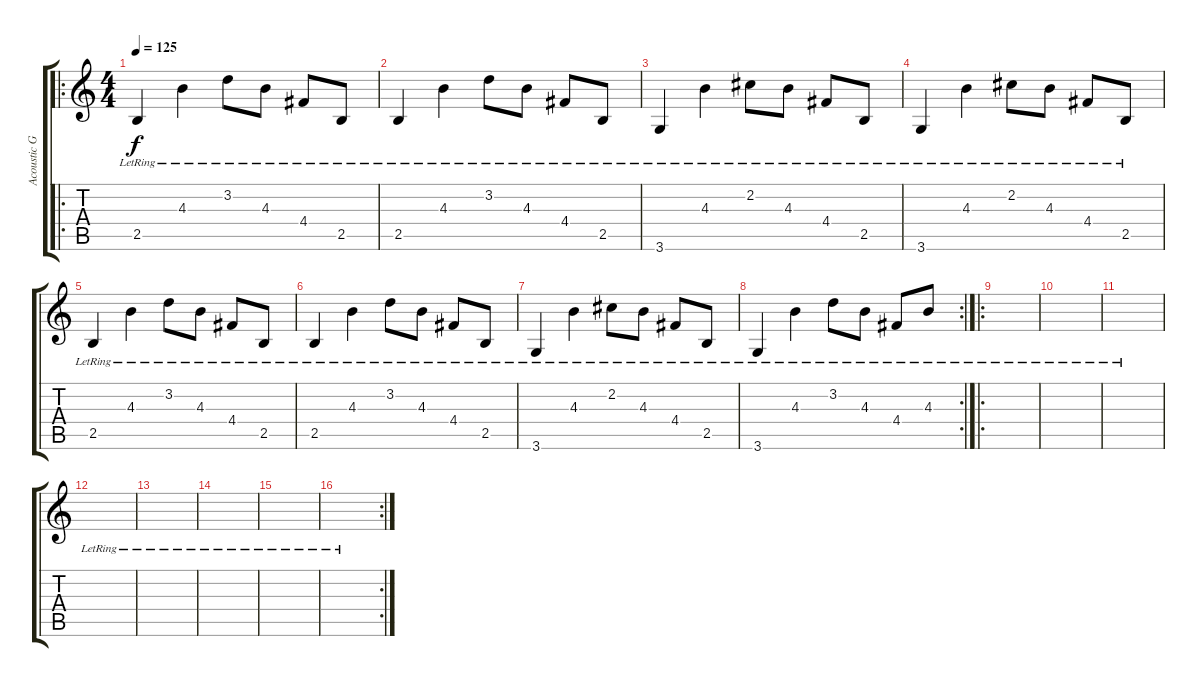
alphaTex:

\track ("Acoustic Guitar" "Acoustic G") {instrument acousticguitarsteel}
\staff {score tabs}
\tuning (E4 B3 G3 D3 A2 E2) {hide}
\ro
\ts (4 4)
\tempo 125
\clef g2
\ks c
2.5{lr}.4{dy f} 4.3{lr}.4 3.2{lr}.8 4.3{lr}.8 4.4{lr}.8 2.5{lr}.8 |
2.5{lr}.4 4.3{lr}.4 3.2{lr}.8 4.3{lr}.8 4.4{lr}.8 2.5{lr}.8 |
3.6{lr}.4 4.3{lr}.4 2.2{lr}.8 4.3{lr}.8 4.4{lr}.8 2.5{lr}.8 |
3.6{lr}.4 4.3{lr}.4 2.2{lr}.8 4.3{lr}.8 4.4{lr}.8 2.5{lr}.8 |
2.5{lr}.4 4.3{lr}.4 3.2{lr}.8 4.3{lr}.8 4.4{lr}.8 2.5{lr}.8 |
2.5{lr}.4 4.3{lr}.4 3.2{lr}.8 4.3{lr}.8 4.4{lr}.8 2.5{lr}.8 |
3.6{lr}.4 4.3{lr}.4 2.2{lr}.8 4.3{lr}.8 4.4{lr}.8 2.5{lr}.8 |
\rc 2
3.6{lr}.4 4.3{lr}.4 3.2{lr}.8 4.3{lr}.8 4.4{lr}.8 4.3{lr}.8 |
\ro
|
|
|
|
|
|
|
\rc 2
